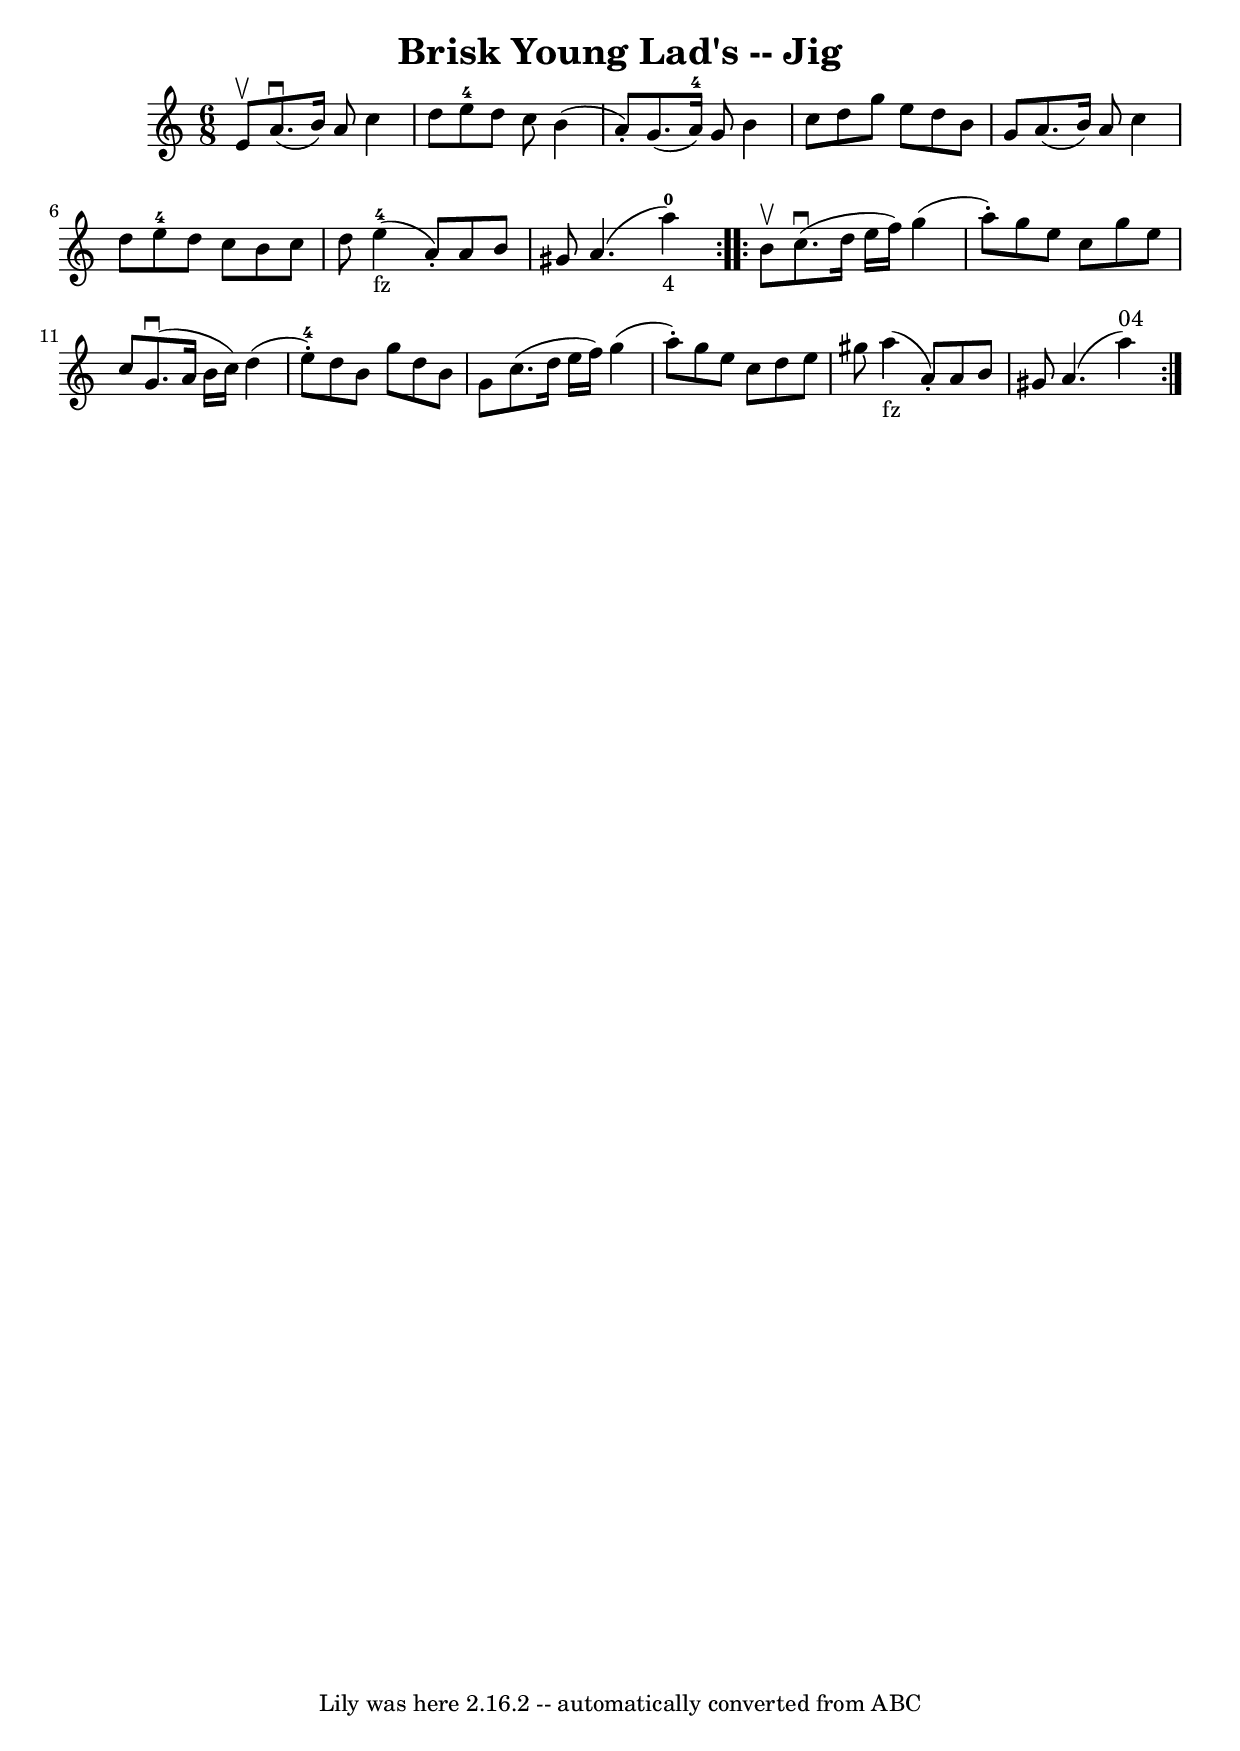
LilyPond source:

\version "2.16.2"
\include "Mammoth.ily"
\header {
  %% book = "Ryan's Mammoth Collection."
  crossRefNumber = "1"
  footnotes = ""
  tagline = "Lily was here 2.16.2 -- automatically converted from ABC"
  title = "Brisk Young Lad's -- Jig"

}
voicedefault =  {



  \repeat volta 2 {

    \time 6/8 
    \key a \minor
    e'8^\upbow |
    a'8.^\downbow(b'16)   
    a'8 c''4 d''8  |
    e''8-4 d''8 c''8 b'4 (a'8-.)  |
    g'8. (a'16-4) g'8 b'4 c''8  |
    d''8 g''8  
    e''8 d''8 b'8 g'8  |
    a'8. (b'16) a'8 c''4    
    d''8  |
    e''8-4 d''8 c''8 b'8 c''8 d''8  |
    
    e''4_"fz"-4(a'8-.) a'8 b'8 gis'8  |
    a'4. (a''4-0_"4") 
  } 
  \repeat volta 2 {
    b'8^\upbow |
    c''8.^\downbow(
    d''16 e''16 f''16) g''4 (a''8-.) |
    g''8 e''8    
    c''8 g''8 e''8 c''8  |
    g'8.^\downbow(a'16 b'16    
    c''16) d''4 (e''8-4-.) |
    d''8 b'8 g''8 d''8    
    b'8 g'8  |
    c''8. (d''16 e''16 f''16) g''4 (a''8-.) |
    g''8 e''8 c''8 d''8 e''8 gis''8  |
    
    a''4_"fz"(a'8-.) a'8 b'8 gis'8  |
    a'4. (a''4^"04")   
  }   

}

\score{
  <<

    \context Staff="default"
    {
      \voicedefault 
      
    }

  >>
  \layout {
    
  }
  \midi {
  }

}
